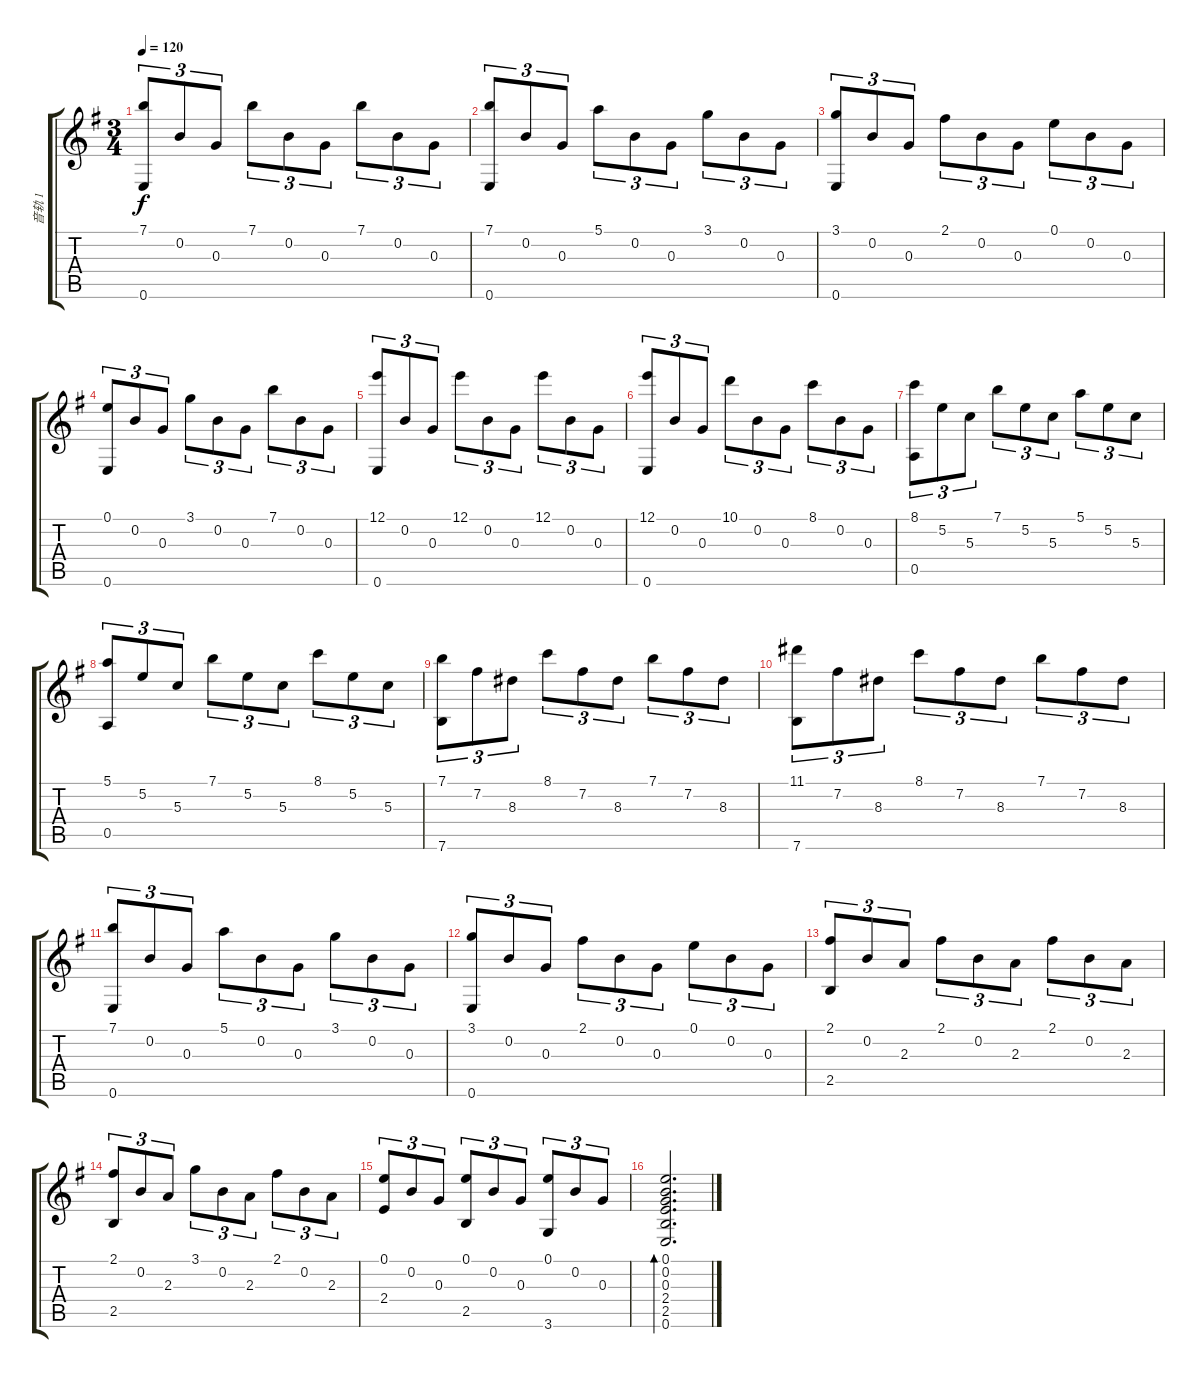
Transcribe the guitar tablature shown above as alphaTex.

\track ("音轨 1" "音轨 1") {instrument acousticguitarnylon}
\staff {score tabs}
\tuning (E4 B3 G3 D3 A2 E2) {hide}
\ts (3 4)
\tempo 120
\clef g2
\ks g
(7.1 0.6).8{tu (3 2) dy f instrument acousticguitarnylon} 0.2.8{tu (3 2)} 0.3.8{tu (3 2)} 7.1.8{tu (3 2)} 0.2.8{tu (3 2)} 0.3.8{tu (3 2)} 7.1.8{tu (3 2)} 0.2.8{tu (3 2)} 0.3.8{tu (3 2)} |
(7.1 0.6).8{tu (3 2)} 0.2.8{tu (3 2)} 0.3.8{tu (3 2)} 5.1.8{tu (3 2)} 0.2.8{tu (3 2)} 0.3.8{tu (3 2)} 3.1.8{tu (3 2)} 0.2.8{tu (3 2)} 0.3.8{tu (3 2)} |
(3.1 0.6).8{tu (3 2)} 0.2.8{tu (3 2)} 0.3.8{tu (3 2)} 2.1.8{tu (3 2)} 0.2.8{tu (3 2)} 0.3.8{tu (3 2)} 0.1.8{tu (3 2)} 0.2.8{tu (3 2)} 0.3.8{tu (3 2)} |
(0.1 0.6).8{tu (3 2)} 0.2.8{tu (3 2)} 0.3.8{tu (3 2)} 3.1.8{tu (3 2)} 0.2.8{tu (3 2)} 0.3.8{tu (3 2)} 7.1.8{tu (3 2)} 0.2.8{tu (3 2)} 0.3.8{tu (3 2)} |
(12.1 0.6).8{tu (3 2)} 0.2.8{tu (3 2)} 0.3.8{tu (3 2)} 12.1.8{tu (3 2)} 0.2.8{tu (3 2)} 0.3.8{tu (3 2)} 12.1.8{tu (3 2)} 0.2.8{tu (3 2)} 0.3.8{tu (3 2)} |
(12.1 0.6).8{tu (3 2)} 0.2.8{tu (3 2)} 0.3.8{tu (3 2)} 10.1.8{tu (3 2)} 0.2.8{tu (3 2)} 0.3.8{tu (3 2)} 8.1.8{tu (3 2)} 0.2.8{tu (3 2)} 0.3.8{tu (3 2)} |
(8.1 0.5).8{tu (3 2)} 5.2.8{tu (3 2)} 5.3.8{tu (3 2)} 7.1.8{tu (3 2)} 5.2.8{tu (3 2)} 5.3.8{tu (3 2)} 5.1.8{tu (3 2)} 5.2.8{tu (3 2)} 5.3.8{tu (3 2)} |
(5.1 0.5).8{tu (3 2)} 5.2.8{tu (3 2)} 5.3.8{tu (3 2)} 7.1.8{tu (3 2)} 5.2.8{tu (3 2)} 5.3.8{tu (3 2)} 8.1.8{tu (3 2)} 5.2.8{tu (3 2)} 5.3.8{tu (3 2)} |
(7.1 7.6).8{tu (3 2)} 7.2.8{tu (3 2)} 8.3.8{tu (3 2)} 8.1.8{tu (3 2)} 7.2.8{tu (3 2)} 8.3.8{tu (3 2)} 7.1.8{tu (3 2)} 7.2.8{tu (3 2)} 8.3.8{tu (3 2)} |
(11.1 7.6).8{tu (3 2)} 7.2.8{tu (3 2)} 8.3.8{tu (3 2)} 8.1.8{tu (3 2)} 7.2.8{tu (3 2)} 8.3.8{tu (3 2)} 7.1.8{tu (3 2)} 7.2.8{tu (3 2)} 8.3.8{tu (3 2)} |
(7.1 0.6).8{tu (3 2)} 0.2.8{tu (3 2)} 0.3.8{tu (3 2)} 5.1.8{tu (3 2)} 0.2.8{tu (3 2)} 0.3.8{tu (3 2)} 3.1.8{tu (3 2)} 0.2.8{tu (3 2)} 0.3.8{tu (3 2)} |
(3.1 0.6).8{tu (3 2)} 0.2.8{tu (3 2)} 0.3.8{tu (3 2)} 2.1.8{tu (3 2)} 0.2.8{tu (3 2)} 0.3.8{tu (3 2)} 0.1.8{tu (3 2)} 0.2.8{tu (3 2)} 0.3.8{tu (3 2)} |
(2.1 2.5).8{tu (3 2)} 0.2.8{tu (3 2)} 2.3.8{tu (3 2)} 2.1.8{tu (3 2)} 0.2.8{tu (3 2)} 2.3.8{tu (3 2)} 2.1.8{tu (3 2)} 0.2.8{tu (3 2)} 2.3.8{tu (3 2)} |
(2.1 2.5).8{tu (3 2)} 0.2.8{tu (3 2)} 2.3.8{tu (3 2)} 3.1.8{tu (3 2)} 0.2.8{tu (3 2)} 2.3.8{tu (3 2)} 2.1.8{tu (3 2)} 0.2.8{tu (3 2)} 2.3.8{tu (3 2)} |
(0.1 2.4).8{tu (3 2)} 0.2.8{tu (3 2)} 0.3.8{tu (3 2)} (0.1 2.5).8{tu (3 2)} 0.2.8{tu (3 2)} 0.3.8{tu (3 2)} (0.1 3.6).8{tu (3 2)} 0.2.8{tu (3 2)} 0.3.8{tu (3 2)} |
(0.1 0.2 0.3 2.4 2.5 0.6).2{d bd 240}
